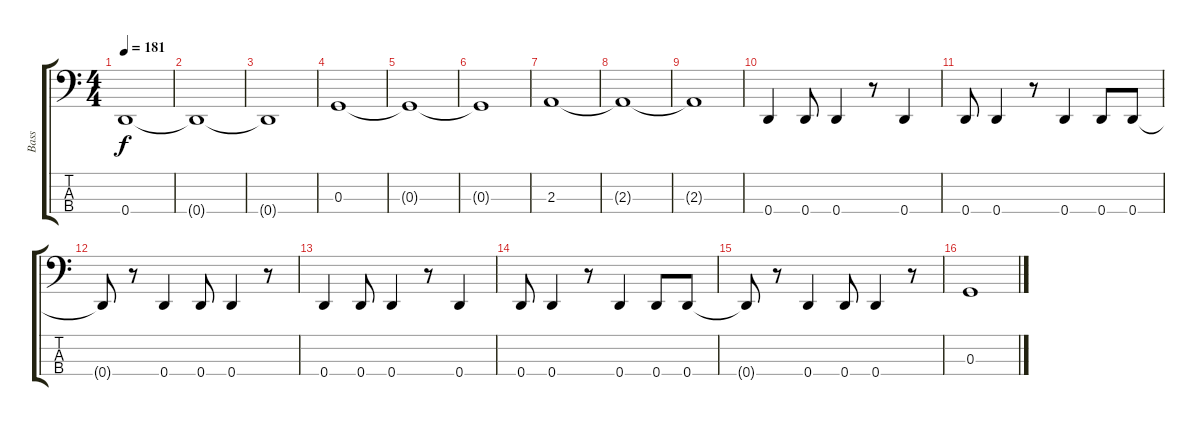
\track ("Bass" "Bass") {instrument electricbassfinger}
\staff {score tabs}
\tuning (F2 C2 G1 D1) {hide}
\ts (4 4)
\tempo 181
\clef f4
\ks c
0.4{t}.1{dy f} |
0.4{t}.1 |
0.4{t}.1 |
0.3.1 |
0.3{t}.1 |
0.3{t}.1 |
2.3.1 |
2.3{t}.1 |
2.3{t}.1 |
0.4.4 0.4.8 0.4.4 r.8 0.4.4 |
0.4.8 0.4.4 r.8 0.4.4 0.4.8 0.4.8 |
0.4{t}.8 r.8 0.4.4 0.4.8 0.4.4 r.8 |
0.4.4 0.4.8 0.4.4 r.8 0.4.4 |
0.4.8 0.4.4 r.8 0.4.4 0.4.8 0.4.8 |
0.4{t}.8 r.8 0.4.4 0.4.8 0.4.4 r.8 |
0.3.1
